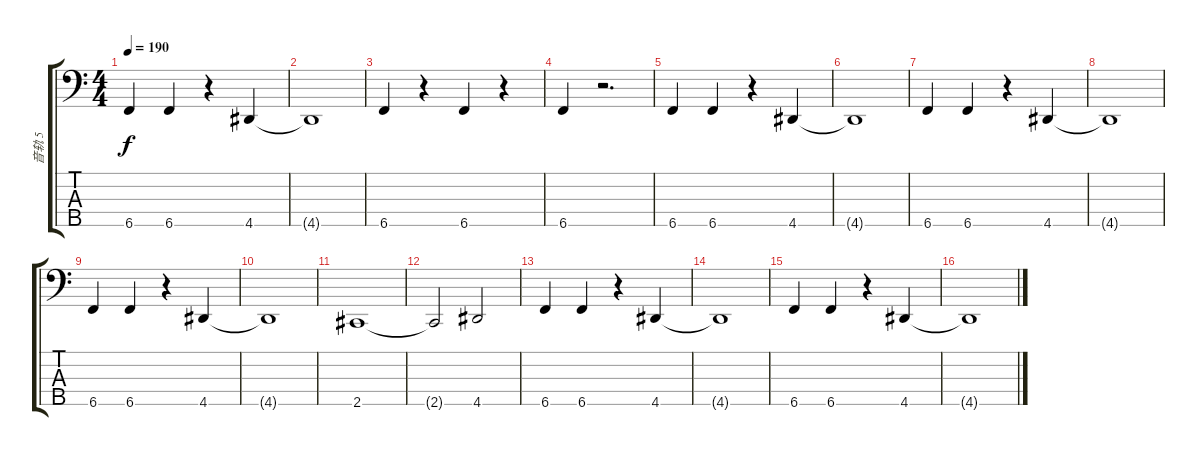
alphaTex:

\track ("音轨 5" "音轨 5") {instrument electricbassfinger}
\staff {score tabs}
\tuning (G2 D2 A1 E1 B0) {hide}
\ts (4 4)
\tempo 190
\clef f4
\ks c
6.5.4{dy f} 6.5.4 r.4 4.5.4 |
4.5{t}.1 |
6.5.4 r.4 6.5.4 r.4 |
6.5.4 r.2{d} |
6.5.4 6.5.4 r.4 4.5.4 |
4.5{t}.1 |
6.5.4 6.5.4 r.4 4.5.4 |
4.5{t}.1 |
6.5.4 6.5.4 r.4 4.5.4 |
4.5{t}.1 |
2.5.1 |
2.5{t}.2 4.5.2 |
6.5.4 6.5.4 r.4 4.5.4 |
4.5{t}.1 |
6.5.4 6.5.4 r.4 4.5.4 |
4.5{t}.1
